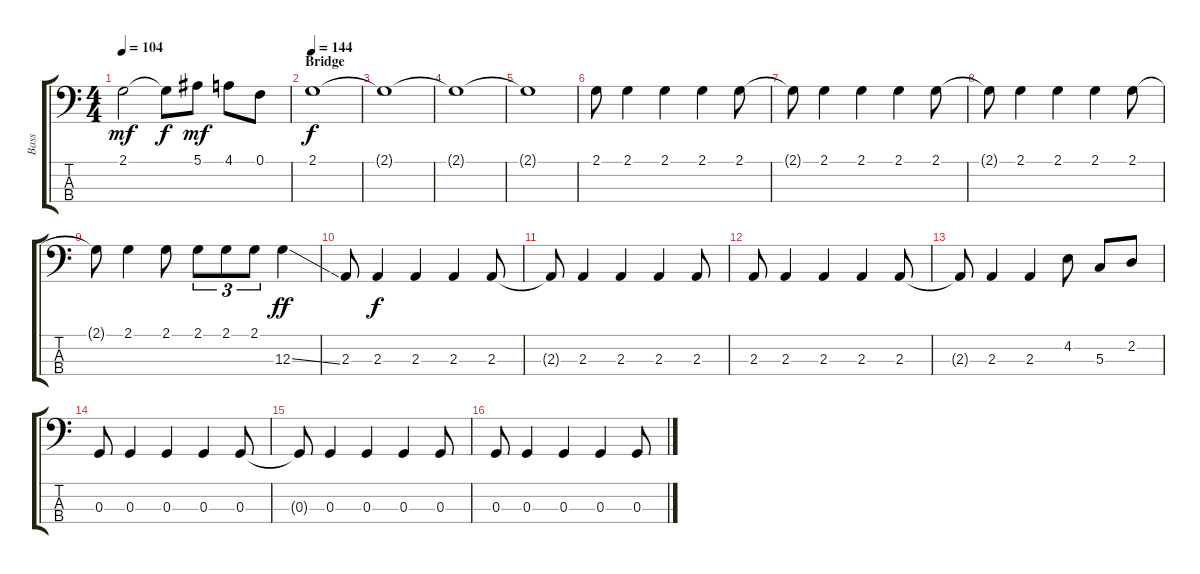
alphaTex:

\track ("Bass" "Bass") {instrument slapbass1}
\staff {score tabs}
\tuning (F2 C2 G1 D1) {hide}
\ts (4 4)
\tempo 104
\clef f4
\ks c
2.1.2{dy mf} 2.1{t}.8{dy f} 5.1.8{dy mf} 4.1.8 0.1.8 |
\section ("" "Bridge")
\tempo 144
2.1.1{dy f} |
2.1{t}.1 |
2.1{t}.1 |
2.1{t}.1 |
2.1.8 2.1.4 2.1.4 2.1.4 2.1.8 |
2.1{t}.8 2.1.4 2.1.4 2.1.4 2.1.8 |
2.1{t}.8 2.1.4 2.1.4 2.1.4 2.1.8 |
2.1{t}.8 2.1.4 2.1.8 2.1.8{tu (3 2)} 2.1.8{tu (3 2)} 2.1.8{tu (3 2)} 12.3{ss}.4{dy ff} |
2.3.8 2.3.4{dy f} 2.3.4 2.3.4 2.3.8 |
2.3{t}.8 2.3.4 2.3.4 2.3.4 2.3.8 |
2.3.8 2.3.4 2.3.4 2.3.4 2.3.8 |
2.3{t}.8 2.3.4 2.3.4 4.2.8 5.3.8 2.2.8 |
0.3.8 0.3.4 0.3.4 0.3.4 0.3.8 |
0.3{t}.8 0.3.4 0.3.4 0.3.4 0.3.8 |
0.3.8 0.3.4 0.3.4 0.3.4 0.3.8
